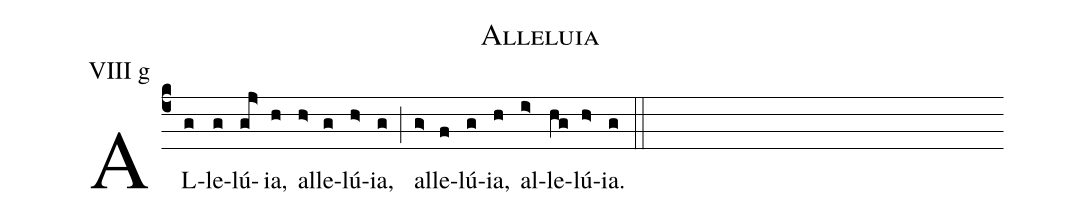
name: Alleluia;
annotation: VIII g;
mode: 8;
%%
(c4)
AL(g)le(g)lú(gj>)ia,(h) al(h>)le(g)lú(h>)ia,(g) (;)
al(g>)le(f)lú(g)ia,(h) al(i>)le(hg)lú(h>)ia.(g) (::)
